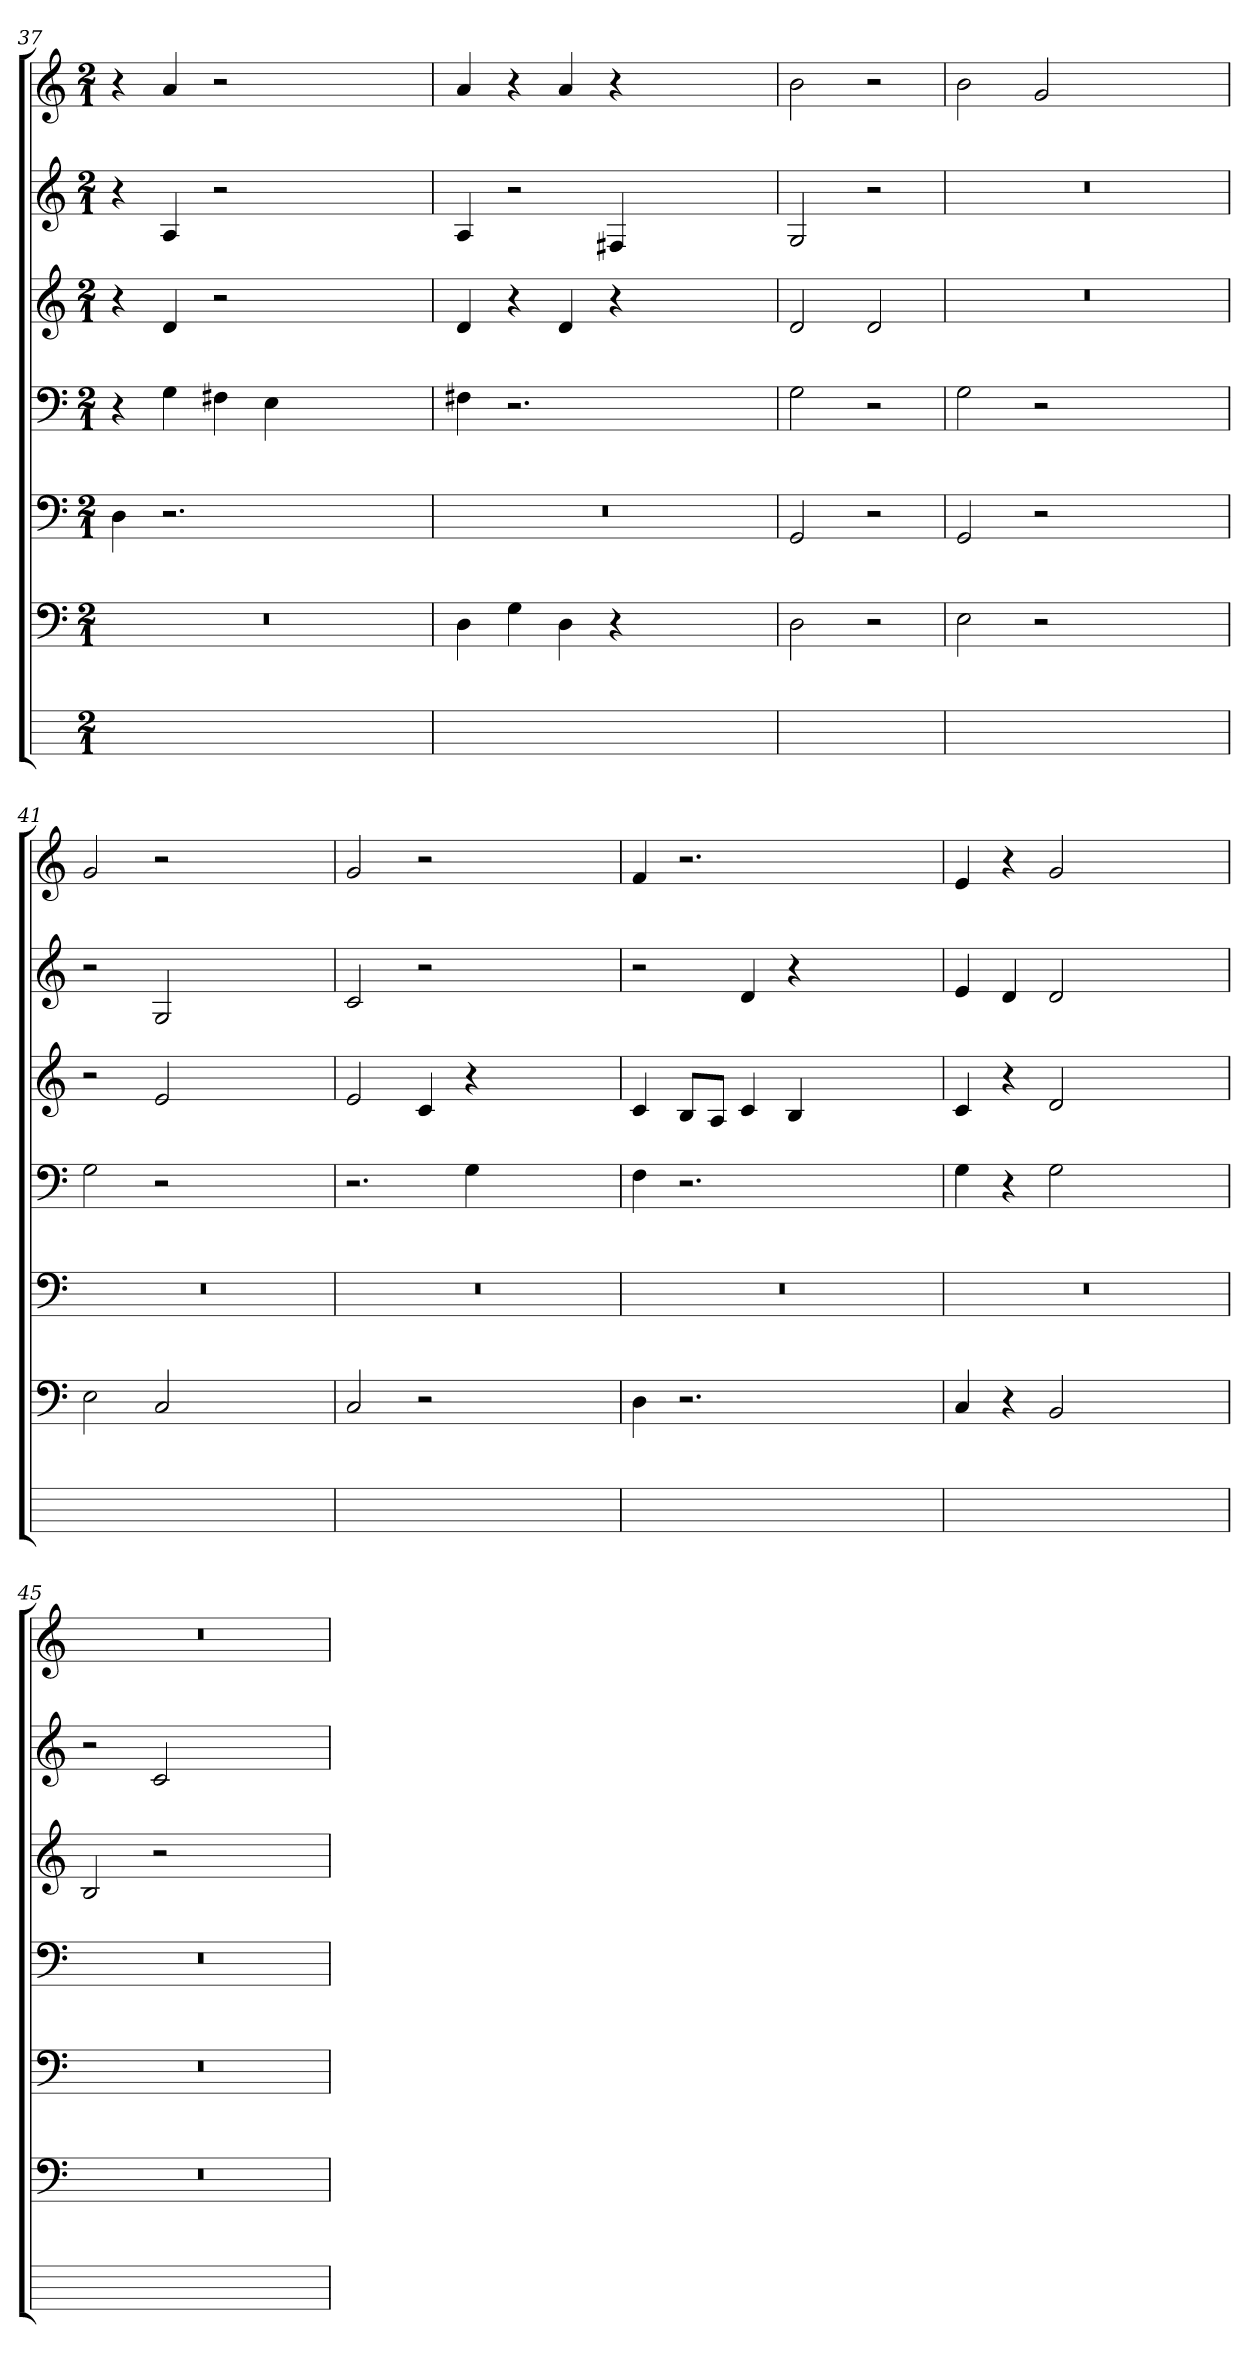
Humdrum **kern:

**kern	**kern	**kern	**kern	**kern	**kern	**kern
*part7	*part6	*part5	*part4	*part3	*part2	*part1
*staff7	*staff6	*staff5	*staff4	*staff3	*staff2	*staff1
*	*clefF4	*clefF4	*clefF4	*clefG2	*clefG2	*clefG2
*	*k[]	*k[]	*k[]	*k[]	*k[]	*k[]
*	*C:	*C:	*C:	*C:	*C:	*C:
*M2/1	*M2/1	*M2/1	*M2/1	*M2/1	*M2/1	*M2/1
=37	=37	=37	=37	=37	=37	=37
0ryy	0r	4D	4r	4r	4r	4r
.	.	2.r	4Gi	4di	4Ai	4ai
.	.	.	4F#X	2r	2r	2r
.	.	.	4E	.	.	.
.	.	1ryy	1ryy	1ryy	1ryy	1ryy
=38	=38	=38	=38	=38	=38	=38
0ryy	4D	0r	4F#X	4di	4Ai	4ai
.	4Gj	.	2.r	4r	2r	4r
.	4Di	.	.	4di	.	4ai
.	4r	.	.	4r	4F#j	4r
.	1ryy	.	1ryy	1ryy	1ryy	1ryy
=39	=39	=39	=39	=39	=39	=39
1ryy	2Di	2GG	2G	2di	2G	2b
.	2r	2r	2r	2d	2r	2r
=40	=40	=40	=40	=40	=40	=40
0ryy	2E	2GGi	2Gi	0r	0r	2bi
.	2r	2r	2r	.	.	2g
.	1ryy	1ryy	1ryy	.	.	1ryy
=41	=41	=41	=41	=41	=41	=41
0ryy	2Ei	0r	2Gi	2r	2r	2g
.	2C	.	2r	2e	2G	2r
.	1ryy	.	1ryy	1ryy	1ryy	1ryy
=42	=42	=42	=42	=42	=42	=42
0ryy	2C	0r	2.r	2e	2c	2g
.	2r	.	.	4c	2r	2r
.	.	.	4Gi	4r	.	.
.	1ryy	.	1ryy	1ryy	1ryy	1ryy
=43	=43	=43	=43	=43	=43	=43
0ryy	4D	0r	4FZ	4ci	2r	4f
.	2.r	.	2.r	8BjL	.	2.r
.	.	.	.	8AjJ	.	.
.	.	.	.	4ci	4d	.
.	.	.	.	4Bj	4r	.
.	1ryy	.	1ryy	1ryy	1ryy	1ryy
=44	=44	=44	=44	=44	=44	=44
0ryy	4C	0r	4Gi	4c	4e	4e
.	4r	.	4r	4r	4dj	4r
.	2BB	.	2Gi	2d	2d	2g
.	1ryy	.	1ryy	1ryy	1ryy	1ryy
=45	=45	=45	=45	=45	=45	=45
0ryy	0r	0r	0r	2BZ	2r	0r
.	.	.	.	2r	2ci	.
.	.	.	.	1ryy	1ryy	.
=	=	=	=	=	=	=
*-	*-	*-	*-	*-	*-	*-
